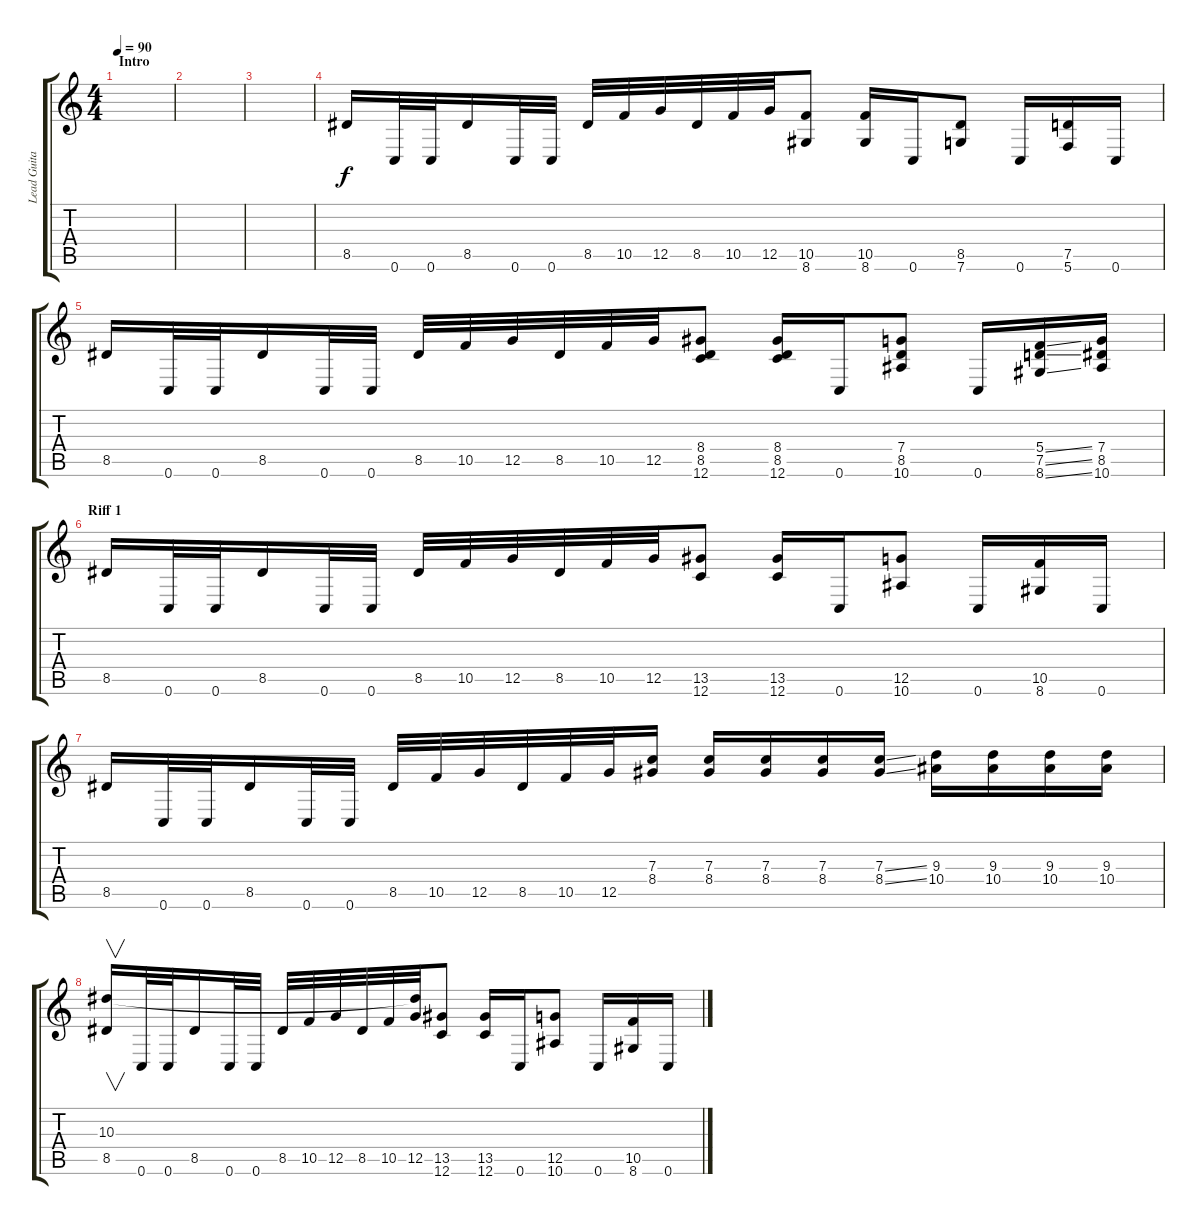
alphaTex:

\track ("Lead Guitar 2" "Lead Guita") {instrument distortionguitar}
\staff {score tabs}
\tuning (D4 A3 F3 C3 G2 C2) {hide}
\ts (4 4)
\section ("" "Intro")
\tempo 90
\clef g2
\ks c
|
|
|
8.5.16 0.6.32 0.6.32 8.5.16 0.6.32 0.6.32 8.5.32 10.5.32 12.5.32 8.5.32 10.5.32 12.5.32 (10.5 8.6).8 (10.5 8.6).16 0.6.16 (8.5 7.6).8 0.6.16 (7.5 5.6).16 0.6.16 |
8.5.16 0.6.32 0.6.32 8.5.16 0.6.32 0.6.32 8.5.32 10.5.32 12.5.32 8.5.32 10.5.32 12.5.32 (8.4 8.5 12.6).8 (8.4 8.5 12.6).16 0.6.16 (7.4 8.5 10.6).8 0.6.16 (5.4{ss} 7.5{ss} 8.6{ss}).16 (7.4 8.5 10.6).16 |
\section ("" "Riff 1")
8.5.16 0.6.32 0.6.32 8.5.16 0.6.32 0.6.32 8.5.32 10.5.32 12.5.32 8.5.32 10.5.32 12.5.32 (13.5 12.6).8 (13.5 12.6).16 0.6.16 (12.5 10.6).8 0.6.16 (10.5 8.6).16 0.6.16 |
8.5.16 0.6.32 0.6.32 8.5.16 0.6.32 0.6.32 8.5.32 10.5.32 12.5.32 8.5.32 10.5.32 12.5.32 (7.3 8.4).16 (7.3 8.4).16 (7.3 8.4).16 (7.3 8.4).16 (7.3{ss} 8.4{ss}).16 (9.3 10.4).16 (9.3 10.4).16 (9.3 10.4).16 (9.3 10.4).16 |
(10.3 8.5).16{v} 0.6.32 0.6.32 8.5.16 0.6.32 0.6.32 8.5.32 10.5.32 12.5.32 8.5.32 10.5.32 (10.3{t} 12.5).32 (13.5 12.6).8 (13.5 12.6).16 0.6.16 (12.5 10.6).8 0.6.16 (10.5 8.6).16 0.6.16
